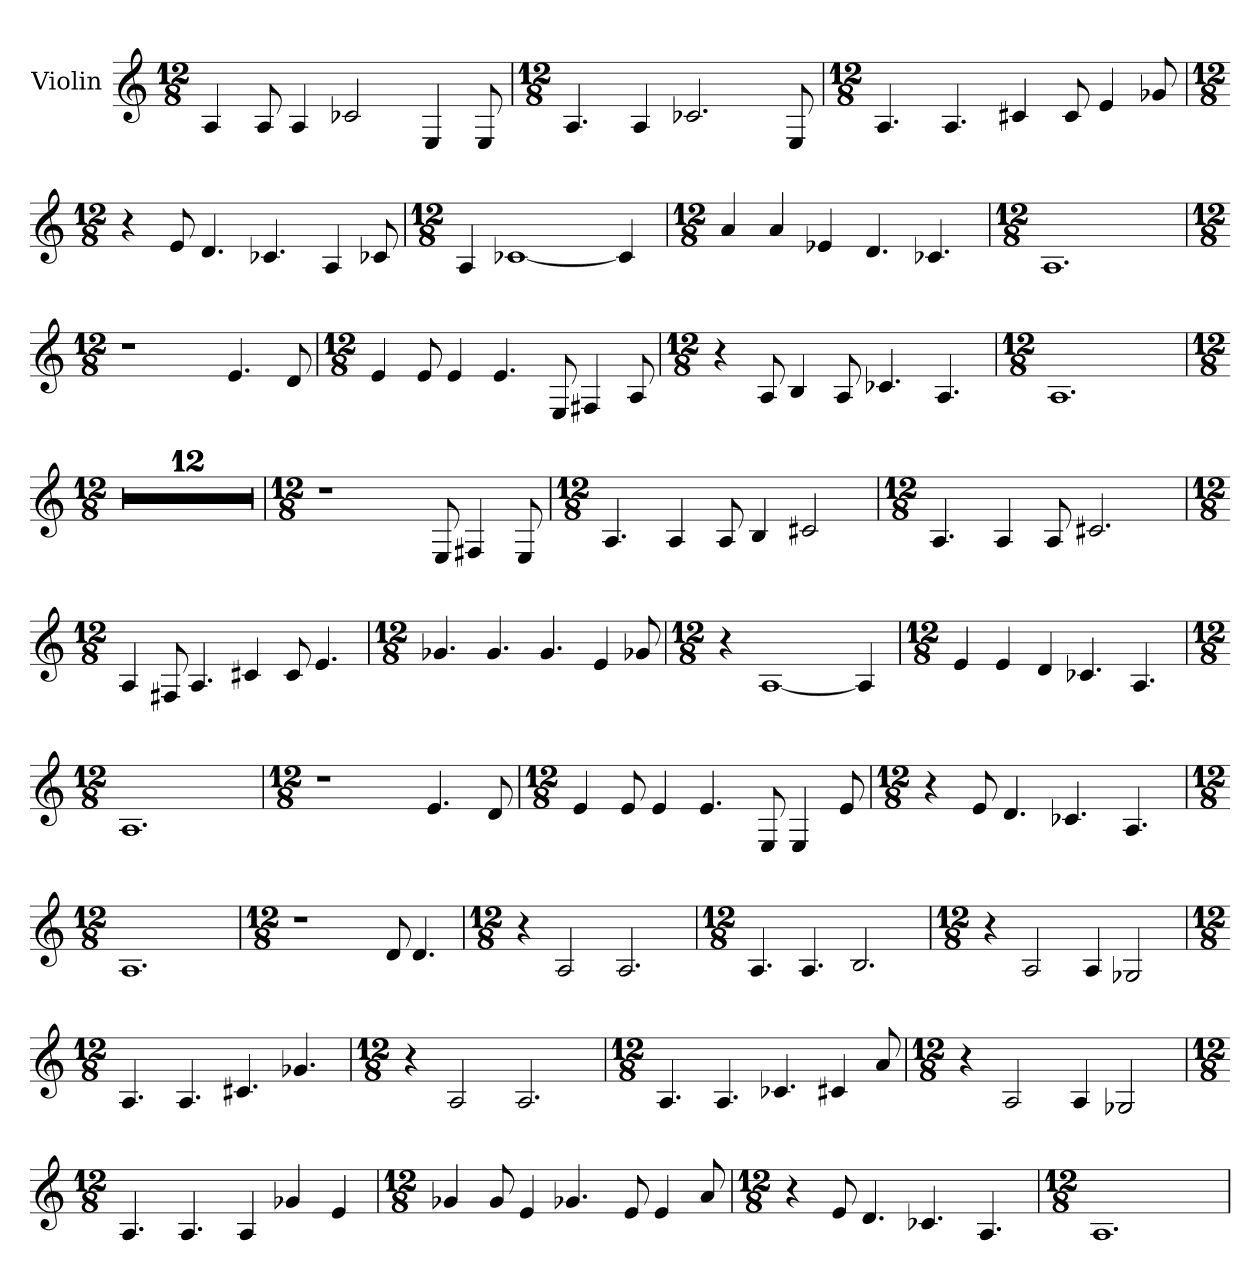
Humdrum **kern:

**kern
*part1
*staff1
*I"Violin
*I'Vln
*M12/8
=
4A
8A
4A
2c-X
4E
8E
=
*M12/8
4.A
4A
2.c-X
8E
=
*M12/8
4.A
4.A
4c#X
8c#
4e
8g-X
=
*M12/8
4r
8e
4.d
4.c-X
4A
8c-X
=
*M12/8
4A
[1c-X
4c-]
=
*M12/8
4a
4a
4e-X
4.d
4.c-X
=
*M12/8
1.A
=
*M12/8
1r
4.e
8d
=
*M12/8
4e
8e
4e
4.e
8E
4F#X
8A
=
*M12/8
4r
8A
4B
8A
4.c-X
4.A
=
*M12/8
1.A
=
*M12/8
1.r
=
*M12/8
1.r
=
*M12/8
1.r
=
*M12/8
1.r
=
*M12/8
1.r
=
*M12/8
1.r
=
*M12/8
1.r
=
*M12/8
1.r
=
*M12/8
1.r
=
*M12/8
1.r
=
*M12/8
1.r
=
*M12/8
1.r
=
*M12/8
1r
8E
4F#X
8E
=
*M12/8
4.A
4A
8A
4B
2c#X
=
*M12/8
4.A
4A
8A
2.c#X
=
*M12/8
4A
8F#X
4.A
4c#X
8c#
4.e
=
*M12/8
4.g-X
4.g-
4.g-
4e
8g-X
=
*M12/8
4r
[1A
4A]
=
*M12/8
4e
4e
4d
4.c-X
4.A
=
*M12/8
1.A
=
*M12/8
1r
4.e
8d
=
*M12/8
4e
8e
4e
4.e
8E
4E
8e
=
*M12/8
4r
8e
4.d
4.c-X
4.A
=
*M12/8
1.A
=
*M12/8
1r
8d
4.d
=
*M12/8
4r
2A
2.A
=
*M12/8
4.A
4.A
2.B
=
*M12/8
4r
2A
4A
2G-X
=
*M12/8
4.A
4.A
4.c#X
4.g-X
=
*M12/8
4r
2A
2.A
=
*M12/8
4.A
4.A
4.c-X
4c#X
8a
=
*M12/8
4r
2A
4A
2G-X
=
*M12/8
4.A
4.A
4A
4g-X
4e
=
*M12/8
4g-X
8g-
4e
4.g-X
8e
4e
8a
=
*M12/8
4r
8e
4.d
4.c-X
4.A
=
*M12/8
1.A
=
*-
